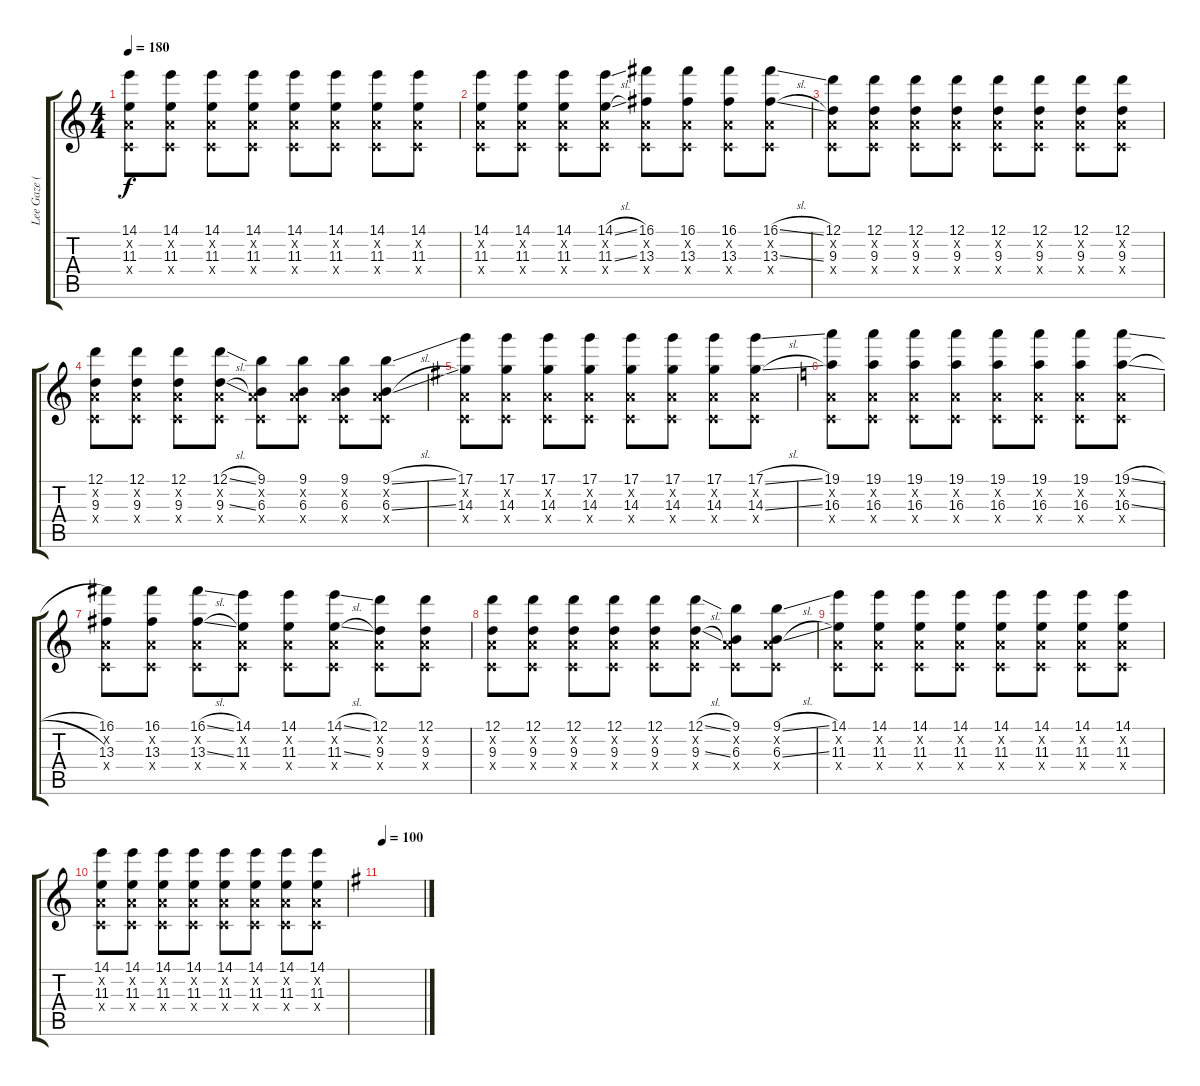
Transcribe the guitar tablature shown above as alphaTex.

\track ("Lee Gaze (Lead)" "Lee Gaze (") {instrument acousticguitarsteel}
\staff {score tabs}
\tuning (D4 A3 F3 C3 G2 C2) {hide}
\ts (4 4)
\tempo 180
\clef g2
\ks c
(14.1 0.2{x} 11.3 0.4{x}).8{dy f} (14.1 0.2{x} 11.3 0.4{x}).8 (14.1 0.2{x} 11.3 0.4{x}).8 (14.1 0.2{x} 11.3 0.4{x}).8 (14.1 0.2{x} 11.3 0.4{x}).8 (14.1 0.2{x} 11.3 0.4{x}).8 (14.1 0.2{x} 11.3 0.4{x}).8 (14.1 0.2{x} 11.3 0.4{x}).8 |
(14.1 0.2{x} 11.3 0.4{x}).8 (14.1 0.2{x} 11.3 0.4{x}).8 (14.1 0.2{x} 11.3 0.4{x}).8 (14.1{sl} 0.2{x} 11.3{sl} 0.4{x}).8 (16.1 0.2{x} 13.3 0.4{x}).8 (16.1 0.2{x} 13.3 0.4{x}).8 (16.1 0.2{x} 13.3 0.4{x}).8 (16.1{sl} 0.2{x} 13.3{sl} 0.4{x}).8 |
(12.1 0.2{x} 9.3 0.4{x}).8 (12.1 0.2{x} 9.3 0.4{x}).8 (12.1 0.2{x} 9.3 0.4{x}).8 (12.1 0.2{x} 9.3 0.4{x}).8 (12.1 0.2{x} 9.3 0.4{x}).8 (12.1 0.2{x} 9.3 0.4{x}).8 (12.1 0.2{x} 9.3 0.4{x}).8 (12.1 0.2{x} 9.3 0.4{x}).8 |
(12.1 0.2{x} 9.3 0.4{x}).8 (12.1 0.2{x} 9.3 0.4{x}).8 (12.1 0.2{x} 9.3 0.4{x}).8 (12.1{sl} 0.2{x} 9.3{sl} 0.4{x}).8 (9.1 0.2{x} 6.3 0.4{x}).8 (9.1 0.2{x} 6.3 0.4{x}).8 (9.1 0.2{x} 6.3 0.4{x}).8 (9.1{sl} 0.2{x} 6.3{sl} 0.4{x}).8 |
\ks g
(17.1 0.2{x} 14.3 0.4{x}).8 (17.1 0.2{x} 14.3 0.4{x}).8 (17.1 0.2{x} 14.3 0.4{x}).8 (17.1 0.2{x} 14.3 0.4{x}).8 (17.1 0.2{x} 14.3 0.4{x}).8 (17.1 0.2{x} 14.3 0.4{x}).8 (17.1 0.2{x} 14.3 0.4{x}).8 (17.1{sl} 0.2{x} 14.3{sl} 0.4{x}).8 |
\ks c
(19.1 0.2{x} 16.3 0.4{x}).8 (19.1 0.2{x} 16.3 0.4{x}).8 (19.1 0.2{x} 16.3 0.4{x}).8 (19.1 0.2{x} 16.3 0.4{x}).8 (19.1 0.2{x} 16.3 0.4{x}).8 (19.1 0.2{x} 16.3 0.4{x}).8 (19.1 0.2{x} 16.3 0.4{x}).8 (19.1{sl} 0.2{x} 16.3{sl} 0.4{x}).8 |
(16.1 0.2{x} 13.3 0.4{x}).8 (16.1 0.2{x} 13.3 0.4{x}).8 (16.1{sl} 0.2{x} 13.3{sl} 0.4{x}).8 (14.1 0.2{x} 11.3 0.4{x}).8 (14.1 0.2{x} 11.3 0.4{x}).8 (14.1{sl} 0.2{x} 11.3{sl} 0.4{x}).8 (12.1 0.2{x} 9.3 0.4{x}).8 (12.1 0.2{x} 9.3 0.4{x}).8 |
(12.1 0.2{x} 9.3 0.4{x}).8 (12.1 0.2{x} 9.3 0.4{x}).8 (12.1 0.2{x} 9.3 0.4{x}).8 (12.1 0.2{x} 9.3 0.4{x}).8 (12.1 0.2{x} 9.3 0.4{x}).8 (12.1{sl} 0.2{x} 9.3{sl} 0.4{x}).8 (9.1 0.2{x} 6.3 0.4{x}).8 (9.1{sl} 0.2{x} 6.3{sl} 0.4{x}).8 |
(14.1 0.2{x} 11.3 0.4{x}).8 (14.1 0.2{x} 11.3 0.4{x}).8 (14.1 0.2{x} 11.3 0.4{x}).8 (14.1 0.2{x} 11.3 0.4{x}).8 (14.1 0.2{x} 11.3 0.4{x}).8 (14.1 0.2{x} 11.3 0.4{x}).8 (14.1 0.2{x} 11.3 0.4{x}).8 (14.1 0.2{x} 11.3 0.4{x}).8 |
(14.1 0.2{x} 11.3 0.4{x}).8 (14.1 0.2{x} 11.3 0.4{x}).8 (14.1 0.2{x} 11.3 0.4{x}).8 (14.1 0.2{x} 11.3 0.4{x}).8 (14.1 0.2{x} 11.3 0.4{x}).8 (14.1 0.2{x} 11.3 0.4{x}).8 (14.1 0.2{x} 11.3 0.4{x}).8 (14.1 0.2{x} 11.3 0.4{x}).8 |
\tempo 100
\ks g
